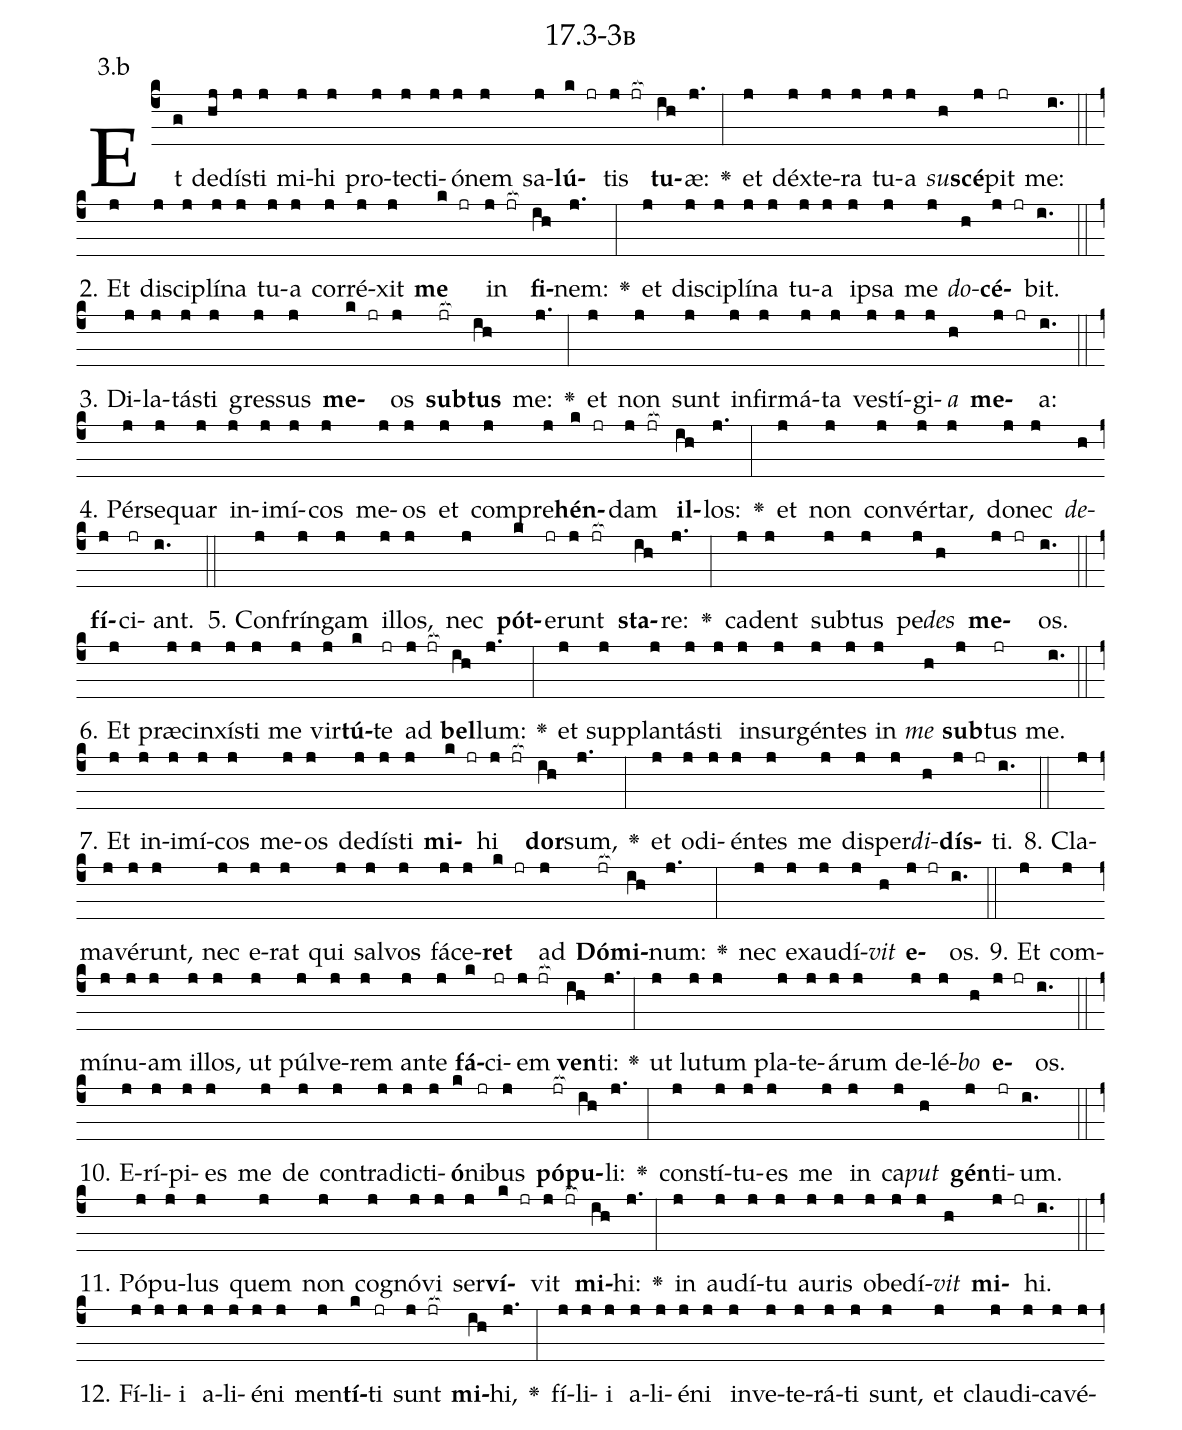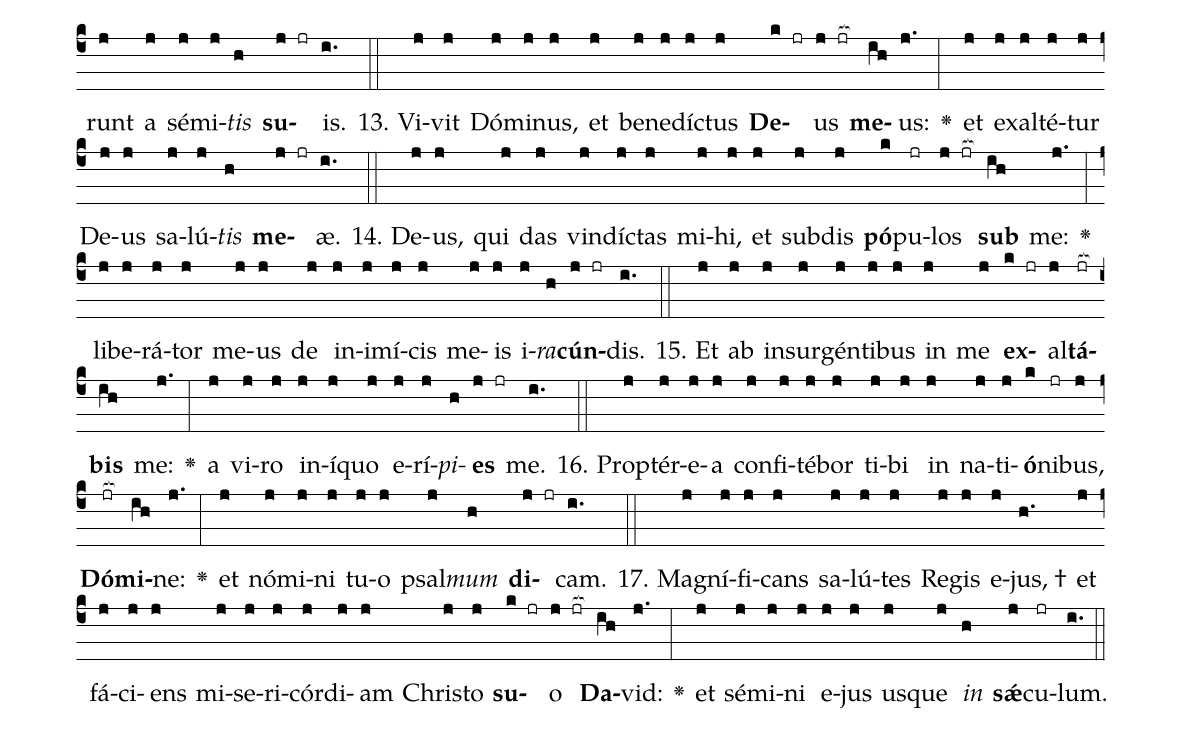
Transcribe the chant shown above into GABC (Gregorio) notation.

name: 17.3-3b;
annotation: 3.b;
%%
(c4)Et(g) de(hj)dís(j)ti(j) mi(j)hi(j) pro(j)tec(j)ti(j)ó(j)nem(j) sa(j)<b>lú</b>(k jr)tis(j jr[ocb:1{]) <b>tu</b>(ih[ocb:0}])æ:(j.) <v>\greheightstar</v>(:) et(j) déx(j)te(j)ra(j) tu(j)a(j) <i>su</i>(h)<b>scé</b>(j)pit(jr) me:(i.) (::)
2. Et(j) di(j)sci(j)plí(j)na(j) tu(j)a(j) cor(j)ré(j)xit(j) <b>me</b>(k jr) in(j jr[ocb:1{]) <b>fi</b>(ih[ocb:0}])nem:(j.) <v>\greheightstar</v>(:) et(j) di(j)sci(j)plí(j)na(j) tu(j)a(j) ip(j)sa(j) me(j) <i>do</i>(h)<b>cé</b>(j jr)bit.(i.) (::)
3. Di(j)la(j)tás(j)ti(j) gres(j)sus(j) <b>me</b>(k jr)os(j) <b>sub</b>(jr[ocb:1{])<b>tus</b>(ih[ocb:0}]) me:(j.) <v>\greheightstar</v>(:) et(j) non(j) sunt(j) in(j)fir(j)má(j)ta(j) ves(j)tí(j)gi(j)<i>a</i>(h) <b>me</b>(j jr)a:(i.) (::)
4. Pér(j)se(j)quar(j) in(j)i(j)mí(j)cos(j) me(j)os(j) et(j) com(j)pre(j)<b>hén</b>(k jr)dam(j jr[ocb:1{]) <b>il</b>(ih[ocb:0}])los:(j.) <v>\greheightstar</v>(:) et(j) non(j) con(j)vér(j)tar,(j) do(j)nec(j) <i>de</i>(h)<b>fí</b>(j)ci(jr)ant.(i.) (::)
5. Con(j)frín(j)gam(j) il(j)los,(j) nec(j) <b>pót</b>(k)e(jr)runt(j jr[ocb:1{]) <b>sta</b>(ih[ocb:0}])re:(j.) <v>\greheightstar</v>(:) ca(j)dent(j) sub(j)tus(j) pe(j)<i>des</i>(h) <b>me</b>(j jr)os.(i.) (::)
6. Et(j) præ(j)cin(j)xís(j)ti(j) me(j) vir(j)<b>tú</b>(k)te(jr) ad(j jr[ocb:1{]) <b>bel</b>(ih[ocb:0}])lum:(j.) <v>\greheightstar</v>(:) et(j) sup(j)plan(j)tás(j)ti(j) in(j)sur(j)gén(j)tes(j) in(j) <i>me</i>(h) <b>sub</b>(j)tus(jr) me.(i.) (::)
7. Et(j) in(j)i(j)mí(j)cos(j) me(j)os(j) de(j)dís(j)ti(j) <b>mi</b>(k jr)hi(j jr[ocb:1{]) <b>dor</b>(ih[ocb:0}])sum,(j.) <v>\greheightstar</v>(:) et(j) o(j)di(j)én(j)tes(j) me(j) dis(j)per(j)<i>di</i>(h)<b>dís</b>(j jr)ti.(i.) (::)
8. Cla(j)ma(j)vé(j)runt,(j) nec(j) e(j)rat(j) qui(j) sal(j)vos(j) fá(j)ce(j)<b>ret</b>(k jr) ad(j) <b>Dó</b>(jr[ocb:1{])<b>mi</b>(ih[ocb:0}])num:(j.) <v>\greheightstar</v>(:) nec(j) ex(j)au(j)dí(j)<i>vit</i>(h) <b>e</b>(j jr)os.(i.) (::)
9. Et(j) com(j)mí(j)nu(j)am(j) il(j)los,(j) ut(j) púl(j)ve(j)rem(j) an(j)te(j) <b>fá</b>(k)ci(jr)em(j jr[ocb:1{]) <b>ven</b>(ih[ocb:0}])ti:(j.) <v>\greheightstar</v>(:) ut(j) lu(j)tum(j) pla(j)te(j)á(j)rum(j) de(j)lé(j)<i>bo</i>(h) <b>e</b>(j jr)os.(i.) (::)
10. E(j)rí(j)pi(j)es(j) me(j) de(j) con(j)tra(j)dic(j)ti(j)<b>ó</b>(k)ni(jr)bus(j) <b>pó</b>(jr[ocb:1{])<b>pu</b>(ih[ocb:0}])li:(j.) <v>\greheightstar</v>(:) con(j)stí(j)tu(j)es(j) me(j) in(j) ca(j)<i>put</i>(h) <b>gén</b>(j)ti(jr)um.(i.) (::)
11. Pó(j)pu(j)lus(j) quem(j) non(j) co(j)gnó(j)vi(j) ser(j)<b>ví</b>(k jr)vit(j jr[ocb:1{]) <b>mi</b>(ih[ocb:0}])hi:(j.) <v>\greheightstar</v>(:) in(j) au(j)dí(j)tu(j) au(j)ris(j) ob(j)e(j)dí(j)<i>vit</i>(h) <b>mi</b>(j jr)hi.(i.) (::)
12. Fí(j)li(j)i(j) a(j)li(j)é(j)ni(j) men(j)<b>tí</b>(k)ti(jr) sunt(j jr[ocb:1{]) <b>mi</b>(ih[ocb:0}])hi,(j.) <v>\greheightstar</v>(:) fí(j)li(j)i(j) a(j)li(j)é(j)ni(j) in(j)ve(j)te(j)rá(j)ti(j) sunt,(j) et(j) clau(j)di(j)ca(j)vé(j)runt(j) a(j) sé(j)mi(j)<i>tis</i>(h) <b>su</b>(j jr)is.(i.) (::)
13. Vi(j)vit(j) Dó(j)mi(j)nus,(j) et(j) be(j)ne(j)díc(j)tus(j) <b>De</b>(k jr)us(j jr[ocb:1{]) <b>me</b>(ih[ocb:0}])us:(j.) <v>\greheightstar</v>(:) et(j) ex(j)al(j)té(j)tur(j) De(j)us(j) sa(j)lú(j)<i>tis</i>(h) <b>me</b>(j jr)æ.(i.) (::)
14. De(j)us,(j) qui(j) das(j) vin(j)díc(j)tas(j) mi(j)hi,(j) et(j) sub(j)dis(j) <b>pó</b>(k)pu(jr)los(j jr[ocb:1{]) <b>sub</b>(ih[ocb:0}]) me:(j.) <v>\greheightstar</v>(:) li(j)be(j)rá(j)tor(j) me(j)us(j) de(j) in(j)i(j)mí(j)cis(j) me(j)is(j) i(j)<i>ra</i>(h)<b>cún</b>(j jr)dis.(i.) (::)
15. Et(j) ab(j) in(j)sur(j)gén(j)ti(j)bus(j) in(j) me(j) <b>ex</b>(k jr)al(j)<b>tá</b>(jr[ocb:1{])<b>bis</b>(ih[ocb:0}]) me:(j.) <v>\greheightstar</v>(:) a(j) vi(j)ro(j) in(j)í(j)quo(j) e(j)rí(j)<i>pi</i>(h)<b>es</b>(j jr) me.(i.) (::)
16. Prop(j)tér(j)e(j)a(j) con(j)fi(j)té(j)bor(j) ti(j)bi(j) in(j) na(j)ti(j)<b>ó</b>(k)ni(jr)bus,(j) <b>Dó</b>(jr[ocb:1{])<b>mi</b>(ih[ocb:0}])ne:(j.) <v>\greheightstar</v>(:) et(j) nó(j)mi(j)ni(j) tu(j)o(j) psal(j)<i>mum</i>(h) <b>di</b>(j jr)cam.(i.) (::)
17. Ma(j)gní(j)fi(j)cans(j) sa(j)lú(j)tes(j) Re(j)gis(j) e(j)jus, †(h.) et(j) fá(j)ci(j)ens(j) mi(j)se(j)ri(j)cór(j)di(j)am(j) Chris(j)to(j) <b>su</b>(k jr)o(j jr[ocb:1{]) <b>Da</b>(ih[ocb:0}])vid:(j.) <v>\greheightstar</v>(:) et(j) sé(j)mi(j)ni(j) e(j)jus(j) us(j)que(j) <i>in</i>(h) <b>sǽ</b>(j)cu(jr)lum.(i.) (::)
